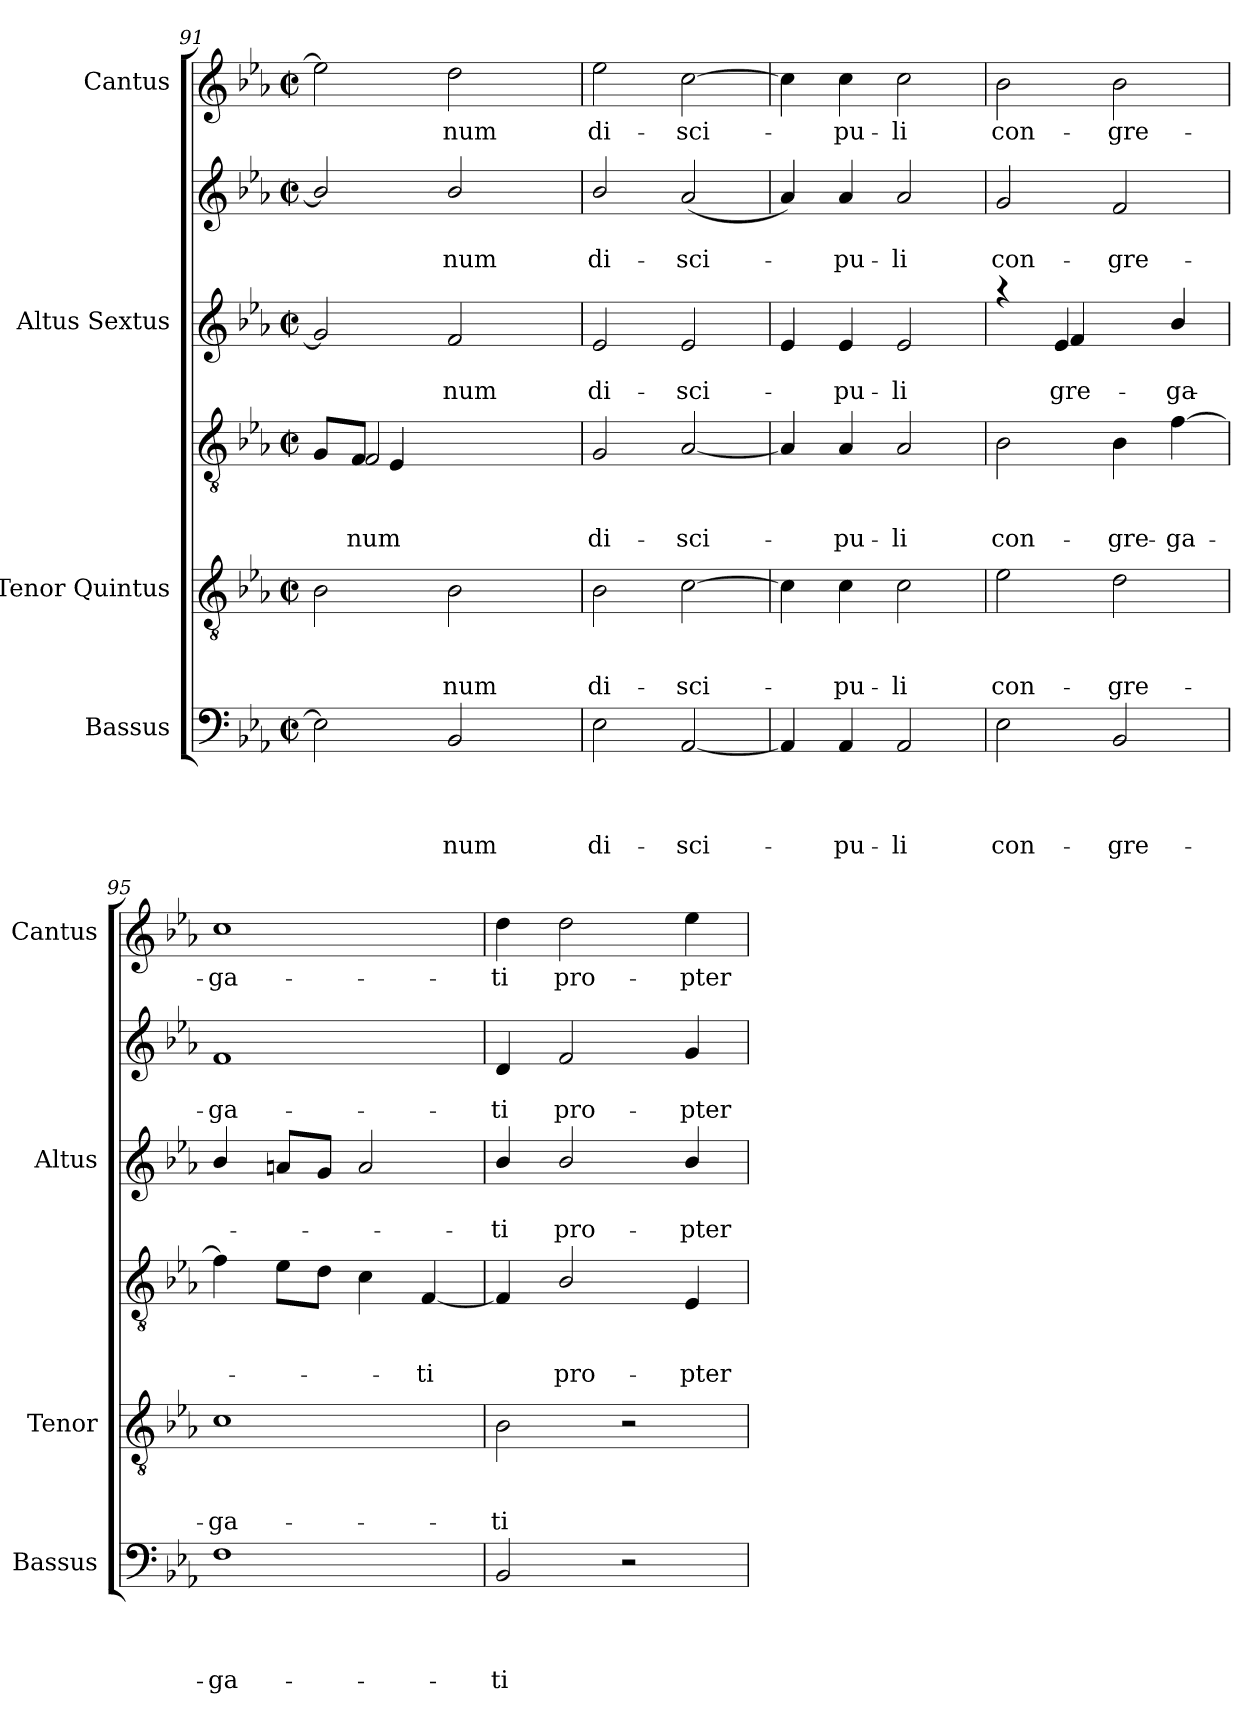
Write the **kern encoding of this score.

**kern	**text	**text	**text	**text	**kern	**text	**text	**text	**kern	**text	**text	**text	**kern	**text	**text	**kern	**text	**text	**kern	**text
*part4	*part4	*part4	*part4	*part4	*part3	*part3	*part3	*part3	*part3	*part3	*part3	*part3	*part2	*part2	*part2	*part2	*part2	*part2	*part1	*part1
*staff6	*staff6	*staff6	*staff6	*staff6	*staff5	*staff5	*staff5	*staff5	*staff4	*staff4	*staff4	*staff4	*staff3	*staff3	*staff3	*staff2	*staff2	*staff2	*staff1	*staff1
*I"Bassus	*	*	*	*	*I"Tenor Quintus	*	*	*	*	*	*	*	*I"Altus Sextus	*	*	*	*	*	*I"Cantus	*
*I'Bassus	*	*	*	*	*I'Tenor	*	*	*	*	*	*	*	*I'Altus	*	*	*	*	*	*I'Cantus	*
*clefF4	*	*	*	*	*clefGv2	*	*	*	*clefGv2	*	*	*	*clefG2	*	*	*clefG2	*	*	*clefG2	*
*k[b-e-a-]	*	*	*	*	*k[b-e-a-]	*	*	*	*k[b-e-a-]	*	*	*	*k[b-e-a-]	*	*	*k[b-e-a-]	*	*	*k[b-e-a-]	*
*E-:	*	*	*	*	*E-:	*	*	*	*E-:	*	*	*	*E-:	*	*	*E-:	*	*	*E-:	*
*M2/2	*	*	*	*	*M2/2	*	*	*	*M2/2	*	*	*	*M2/2	*	*	*M2/2	*	*	*M2/2	*
*met(c|)	*	*	*	*	*met(c|)	*	*	*	*met(c|)	*	*	*	*met(c|)	*	*	*met(c|)	*	*	*met(c|)	*
=91	=91	=91	=91	=91	=91	=91	=91	=91	=91	=91	=91	=91	=91	=91	=91	=91	=91	=91	=91	=91
*	*	*	*	*	*	*	*	*	*^	*	*	*	*	*	*	*	*	*	*	*
2E-\]	.	.	.	.	2B-\	.	.	.	8G/L	8ryy	.	.	.	2g/]	.	.	2b-/]	.	.	2ee-\]	.
!	!	!	!	!	!	!	!	!	!	!	!	!	!LO:LY:b	!	!	!	!	!	!	!	!
.	.	.	.	.	.	.	.	.	8F/J	2F/	.	.	-num	.	.	.	.	.	.	.	.
.	.	.	.	.	.	.	.	.	4E-/	.	.	.	.	.	.	.	.	.	.	.	.
!	!	!	!	!LO:LY:b	!	!	!	!LO:LY:b	!	!	!	!	!	!	!	!LO:LY:b	!	!	!LO:LY:b	!	!LO:LY:b
2BB-/	.	.	.	-num	2B-\	.	.	num	4.ryy	.	.	.	.	2f/	.	num	2b-/	.	-num	2dd\	-num
.	.	.	.	.	.	.	.	.	.	4.ryy	.	.	.	.	.	.	.	.	.	.	.
.	.	.	.	.	.	.	.	.	8ryy	.	.	.	.	.	.	.	.	.	.	.	.
*	*	*	*	*	*	*	*	*	*v	*v	*	*	*	*	*	*	*	*	*	*	*
!!LO:PB:g=z
=92	=92	=92	=92	=92	=92	=92	=92	=92	=92	=92	=92	=92	=92	=92	=92	=92	=92	=92	=92	=92
!	!	!	!	!LO:LY:b	!	!	!	!LO:LY:b	!	!	!	!LO:LY:b	!	!	!LO:LY:b	!	!	!LO:LY:b	!	!LO:LY:b
2E-\	.	.	.	di-	2B-\	.	.	-di-	2G/	.	.	di-	2e-/	.	-di-	2b-/	.	di-	2ee-\	di-
!	!	!	!	!LO:LY:b	!	!	!	!LO:LY:b	!	!	!	!LO:LY:b	!	!	!LO:LY:b	!	!	!LO:LY:b	!	!LO:LY:b
[<2AA-/	.	.	.	-sci-	[>2c\	.	.	-sci-	[<2A-/	.	.	-sci-	2e-/	.	-sci-	(<2a-/	.	-sci-	[>2cc\	-sci-
=93	=93	=93	=93	=93	=93	=93	=93	=93	=93	=93	=93	=93	=93	=93	=93	=93	=93	=93	=93	=93
4AA-/]	.	.	.	.	4c\]	.	.	.	4A-/]	.	.	.	4e-/	.	.	4a-/)	.	.	4cc\]	.
!	!	!	!	!LO:LY:b	!	!	!	!LO:LY:b	!	!	!	!LO:LY:b	!	!	!LO:LY:b	!	!	!LO:LY:b	!	!LO:LY:b
4AA-/	.	.	.	-pu-	4c\	.	.	pu-	4A-/	.	.	-pu-	4e-/	.	pu-	4a-/	.	-pu-	4cc\	-pu-
!	!	!	!	!LO:LY:b	!	!	!	!LO:LY:b	!	!	!	!LO:LY:b	!	!	!LO:LY:b	!	!	!LO:LY:b	!	!LO:LY:b
2AA-/	.	.	.	-li	2c\	.	.	-li	2A-/	.	.	-li	2e-/	.	-li	2a-/	.	-li	2cc\	-li
=94	=94	=94	=94	=94	=94	=94	=94	=94	=94	=94	=94	=94	=94	=94	=94	=94	=94	=94	=94	=94
!	!	!	!	!LO:LY:b	!	!	!	!LO:LY:b	!	!	!	!LO:LY:b	!	!	!	!	!	!LO:LY:b	!	!LO:LY:b
*	*	*	*	*	*	*	*	*	*	*	*	*	*^	*	*	*	*	*	*	*
2E-\	.	.	.	con-	2e-\	.	.	-con-	2B-\	.	.	con-	4raa	4ryy	.	.	2g/	.	con-	2b-\	con-
!	!	!	!	!	!	!	!	!	!	!	!	!	!	!	!	!LO:LY:b	!	!	!	!	!
!	!	!	!	!	!	!	!	!	!	!	!	!	!	!	!	!LO:LY:b	!	!	!	!	!
.	.	.	.	.	.	.	.	.	.	.	.	.	4e-/	4f/	.	-gre-	.	.	.	.	.
!	!	!	!	!LO:LY:b	!	!	!	!LO:LY:b	!	!	!	!LO:LY:b	!	!	!	!	!	!	!LO:LY:b	!	!LO:LY:b
2BB-/	.	.	.	-gre-	2d\	.	.	-gre-	4B-\	.	.	-gre-	2ryy	4ryy	.	.	2f/	.	-gre-	2b-\	-gre-
!	!	!	!	!	!	!	!	!	!	!	!	!LO:LY:b	!	!	!	!LO:LY:b	!	!	!	!	!
.	.	.	.	.	.	.	.	.	[>4f\	.	.	-ga-	.	4b-/	.	-ga-	.	.	.	.	.
=95	=95	=95	=95	=95	=95	=95	=95	=95	=95	=95	=95	=95	=95	=95	=95	=95	=95	=95	=95	=95	=95
!	!	!	!	!LO:LY:b	!	!	!	!LO:LY:b	!	!	!	!	!	!	!	!	!	!	!LO:LY:b	!	!LO:LY:b
*	*	*	*	*	*	*	*	*	*	*	*	*	*v	*v	*	*	*	*	*	*	*
1F	.	.	.	-ga-	1c	.	.	ga-	4f\]	.	.	.	4b-/	.	.	1f	.	-ga-	1cc	-ga-
.	.	.	.	.	.	.	.	.	8e-\L	.	.	.	8an/L	.	.	.	.	.	.	.
.	.	.	.	.	.	.	.	.	8d\J	.	.	.	8g/J	.	.	.	.	.	.	.
.	.	.	.	.	.	.	.	.	4c\	.	.	.	2a/	.	.	.	.	.	.	.
!	!	!	!	!	!	!	!	!	!	!	!	!LO:LY:b	!	!	!	!	!	!	!	!
.	.	.	.	.	.	.	.	.	[<4F/	.	.	-ti	.	.	.	.	.	.	.	.
=96	=96	=96	=96	=96	=96	=96	=96	=96	=96	=96	=96	=96	=96	=96	=96	=96	=96	=96	=96	=96
!	!	!	!	!LO:LY:b	!	!	!	!LO:LY:b	!	!	!	!	!	!	!LO:LY:b	!	!	!LO:LY:b	!	!LO:LY:b
2BB-/	.	.	.	-ti	2B-\	.	.	ti	4F/]	.	.	.	4b-/	.	ti	4d/	.	-ti	4dd\	-ti
!	!	!	!	!	!	!	!	!	!	!	!	!LO:LY:b	!	!	!LO:LY:b	!	!	!LO:LY:b	!	!LO:LY:b
.	.	.	.	.	.	.	.	.	2B-/	.	.	-pro-	2b-/	.	pro-	2f/	.	pro-	2dd\	pro-
2r	.	.	.	.	2r	.	.	.	.	.	.	.	.	.	.	.	.	.	.	.
!	!	!	!	!	!	!	!	!	!	!	!	!LO:LY:b	!	!	!LO:LY:b	!	!	!LO:LY:b	!	!LO:LY:b
.	.	.	.	.	.	.	.	.	4E-/	.	.	-pter	4b-/	.	-pter	4g/	.	-pter	4ee-\	-pter
=	=	=	=	=	=	=	=	=	=	=	=	=	=	=	=	=	=	=	=	=
*-	*-	*-	*-	*-	*-	*-	*-	*-	*-	*-	*-	*-	*-	*-	*-	*-	*-	*-	*-	*-
